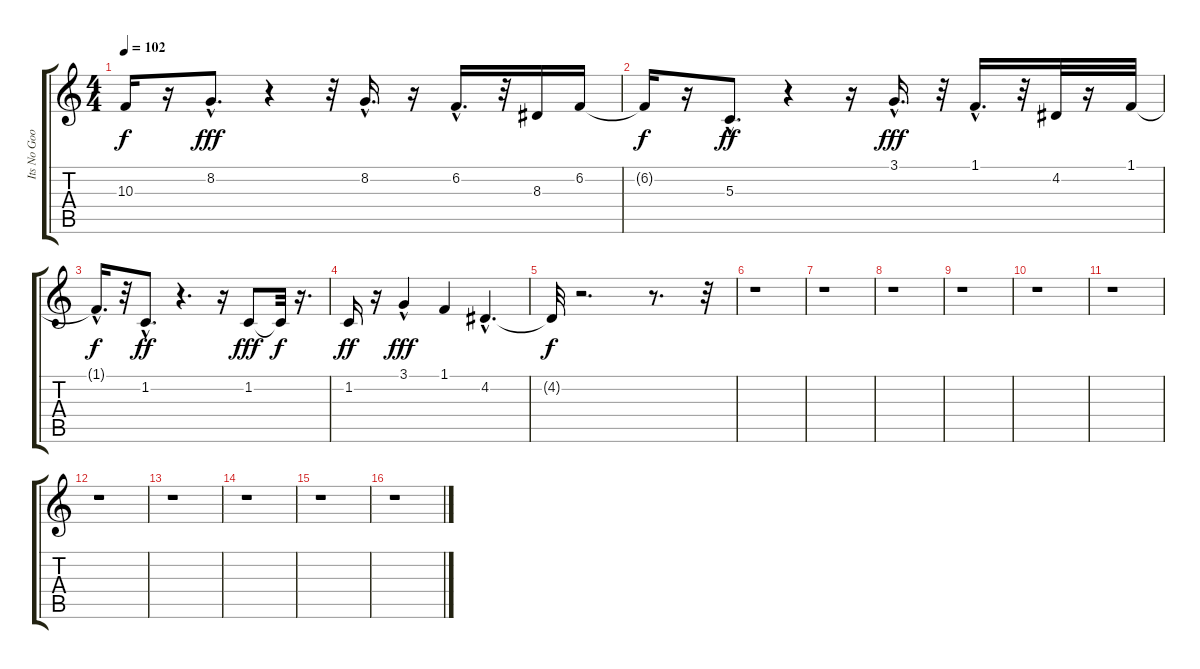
\track ("Its No Good   (beta version)" "Its No Goo") {instrument acousticgrandpiano}
\staff {score tabs}
\tuning (E4 B3 G3 D3 A2 E2) {hide}
\ts (4 4)
\tempo 102
\clef g2
\ks c
10.3{t}.16{dy f} r.16 8.2{hac}.8{d dy fff} r.4 r.32 8.2{hac}.16{d} r.16 6.2{hac}.16{d} r.32 8.3.16 6.2.16 |
6.2{t}.16{dy f} r.16 5.3{hac}.8{d dy ff} r.4 r.16 3.1{hac}.16{d dy fff} r.32 1.1{hac}.16{d} r.32 4.2.32 r.16 1.1.32 |
1.1{hac t}.16{d dy f} r.32 1.2{hac}.8{d dy ff} r.4{d} r.16 1.2.8{dy fff} 1.2{t}.32{dy f} r.16{d} |
1.2.16{dy ff} r.16 3.1{hac}.4{dy fff} 1.1.4 4.2{hac}.4{d} |
4.2{t}.32{dy f} r.2{d} r.8{d} r.32 |
r.1 |
r.1 |
r.1 |
r.1 |
r.1 |
r.1 |
r.1 |
r.1 |
r.1 |
r.1 |
r.1
